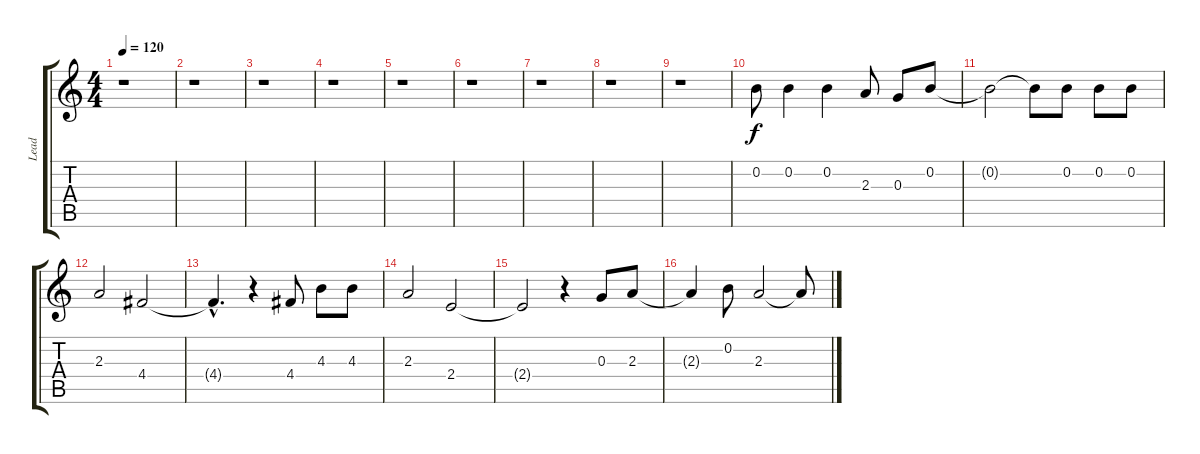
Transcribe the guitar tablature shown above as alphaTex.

\track ("Lead" "Lead") {instrument overdrivenguitar}
\staff {score tabs}
\tuning (E4 B3 G3 D3 A2 E2) {hide}
\ts (4 4)
\tempo 120
\clef g2
\ks c
r.1{dy f} |
r.1 |
r.1 |
r.1 |
r.1 |
r.1 |
r.1 |
r.1 |
r.1 |
0.2.8 0.2.4 0.2.4 2.3.8 0.3.8 0.2.8 |
0.2{t}.2 0.2{t}.8 0.2.8 0.2.8 0.2.8 |
2.3.2 4.4.2 |
4.4{hac t}.4{d} r.4 4.4.8 4.3.8 4.3.8 |
2.3.2 2.4.2 |
2.4{t}.2 r.4 0.3.8 2.3.8 |
2.3{t}.4 0.2.8 2.3.2 2.3{t}.8
